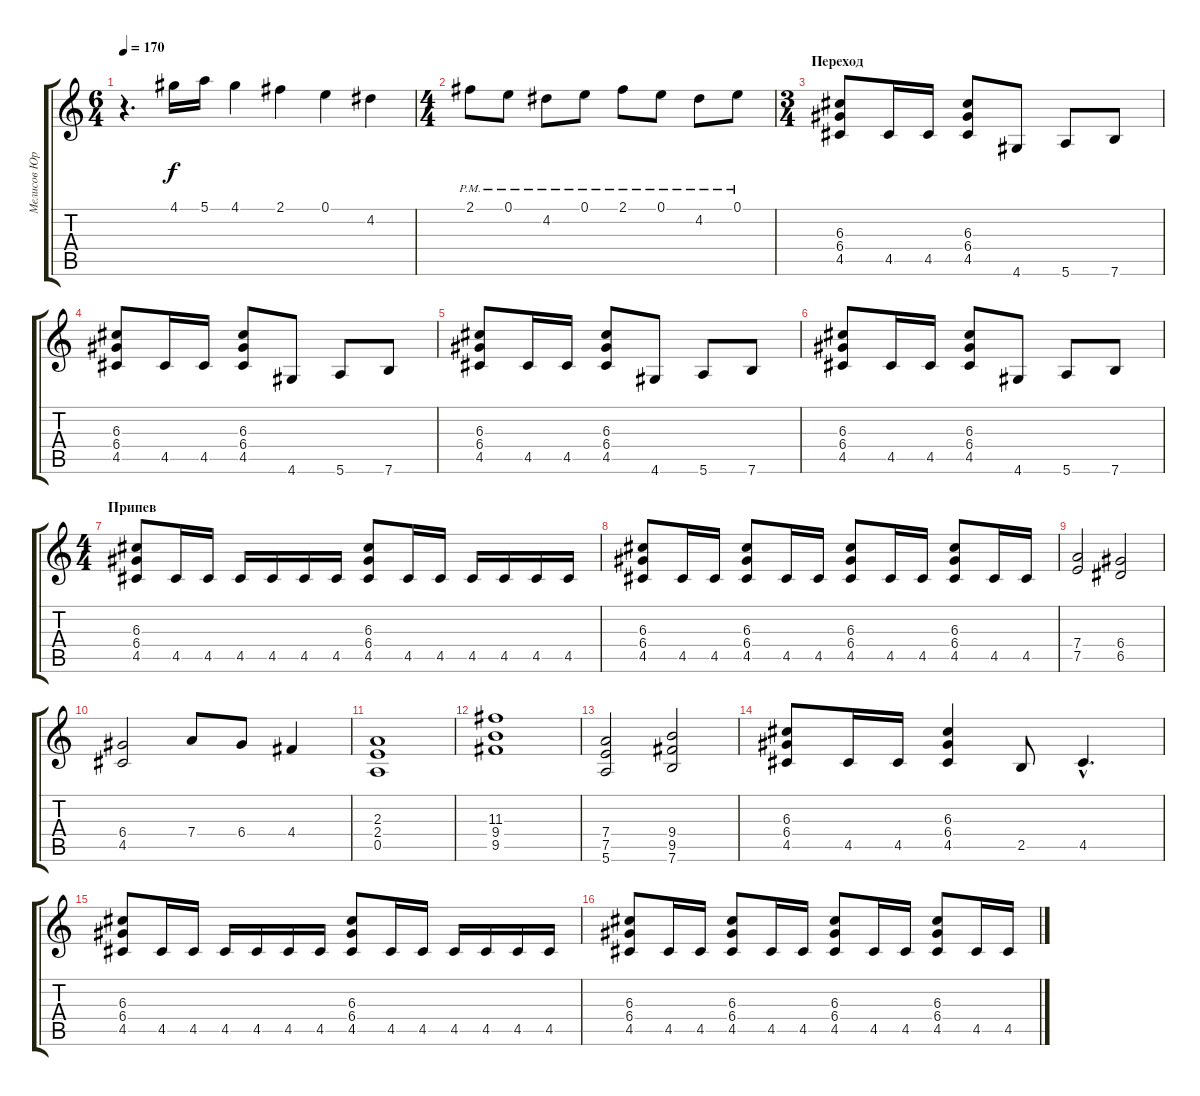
\track ("Мелисов Юрий" "Мелисов Юр") {instrument distortionguitar}
\staff {score tabs}
\tuning (E4 B3 G3 D3 A2 E2) {hide}
\ts (6 4)
\tempo 170
\clef g2
\ks c
r.4{d dy f} 4.1.16 5.1.16 4.1.4 2.1.4 0.1.4 4.2.4 |
\ts (4 4)
2.1{pm}.8 0.1{pm}.8 4.2{pm}.8 0.1{pm}.8 2.1{pm}.8 0.1{pm}.8 4.2{pm}.8 0.1{pm}.8 |
\ts (3 4)
\section ("" "Переход")
(6.3 6.4 4.5).8 4.5.16 4.5.16 (6.3 6.4 4.5).8 4.6.8 5.6.8 7.6.8 |
(6.3 6.4 4.5).8 4.5.16 4.5.16 (6.3 6.4 4.5).8 4.6.8 5.6.8 7.6.8 |
(6.3 6.4 4.5).8 4.5.16 4.5.16 (6.3 6.4 4.5).8 4.6.8 5.6.8 7.6.8 |
(6.3 6.4 4.5).8 4.5.16 4.5.16 (6.3 6.4 4.5).8 4.6.8 5.6.8 7.6.8 |
\ts (4 4)
\section ("" "Припев")
(6.3 6.4 4.5).8 4.5.16 4.5.16 4.5.16 4.5.16 4.5.16 4.5.16 (6.3 6.4 4.5).8 4.5.16 4.5.16 4.5.16 4.5.16 4.5.16 4.5.16 |
(6.3 6.4 4.5).8 4.5.16 4.5.16 (6.3 6.4 4.5).8 4.5.16 4.5.16 (6.3 6.4 4.5).8 4.5.16 4.5.16 (6.3 6.4 4.5).8 4.5.16 4.5.16 |
(7.4 7.5).2 (6.4 6.5).2 |
(6.4 4.5).2 7.4.8 6.4.8 4.4.4 |
(2.3 2.4 0.5).1 |
(11.3 9.4 9.5).1 |
(7.4 7.5 5.6).2 (9.4 9.5 7.6).2 |
(6.3 6.4 4.5).8 4.5.16 4.5.16 (6.3 6.4 4.5).4 2.5.8 4.5{hac}.4{d} |
(6.3 6.4 4.5).8 4.5.16 4.5.16 4.5.16 4.5.16 4.5.16 4.5.16 (6.3 6.4 4.5).8 4.5.16 4.5.16 4.5.16 4.5.16 4.5.16 4.5.16 |
(6.3 6.4 4.5).8 4.5.16 4.5.16 (6.3 6.4 4.5).8 4.5.16 4.5.16 (6.3 6.4 4.5).8 4.5.16 4.5.16 (6.3 6.4 4.5).8 4.5.16 4.5.16
